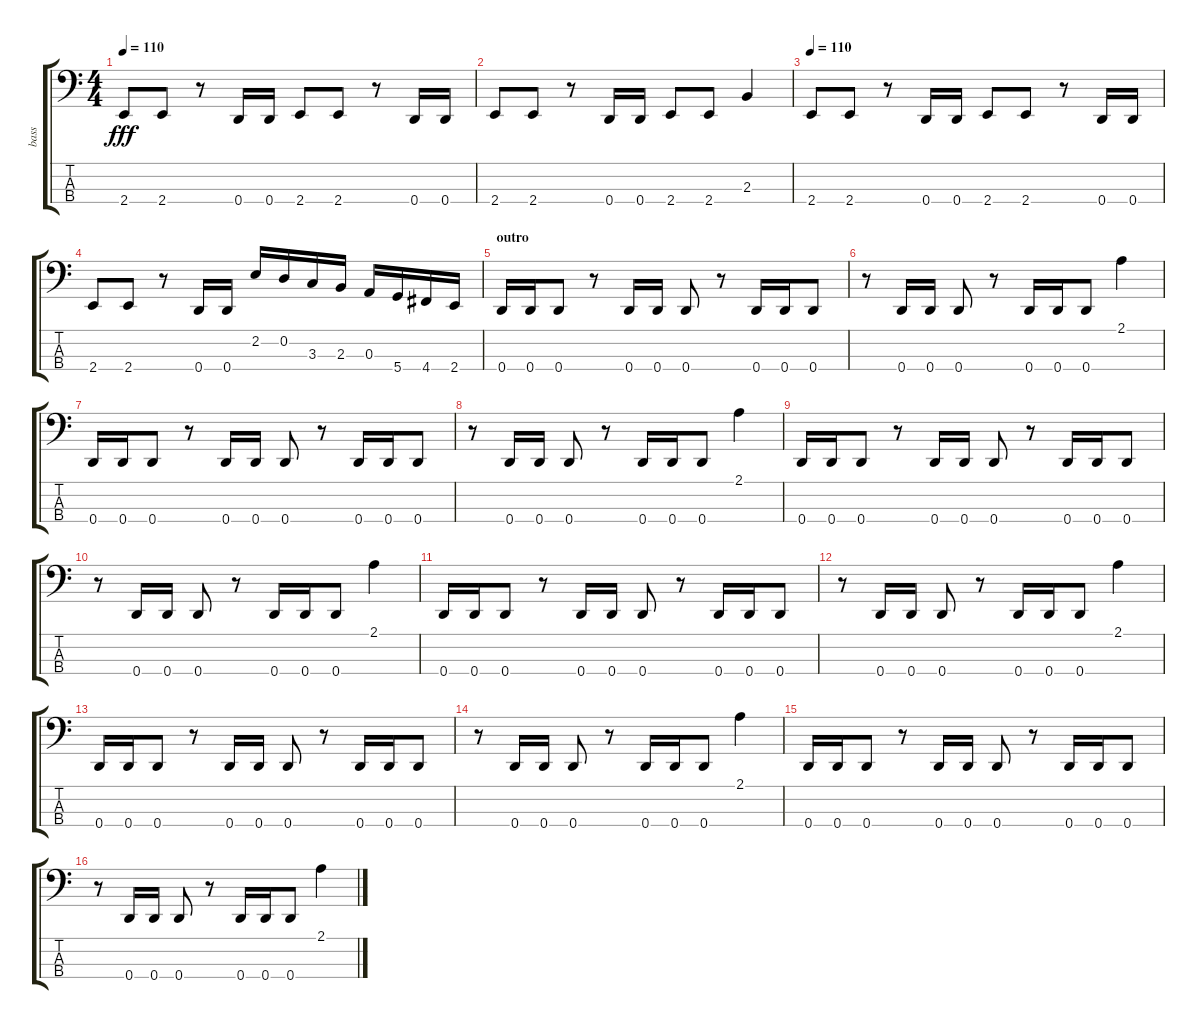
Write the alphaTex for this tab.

\track ("bass" "bass") {instrument electricbassfinger}
\staff {score tabs}
\tuning (G2 D2 A1 D1) {hide}
\ts (4 4)
\tempo 110
\clef f4
\ks c
2.4.8{dy fff} 2.4.8 r.8 0.4.16 0.4.16 2.4.8 2.4.8 r.8 0.4.16 0.4.16 |
2.4.8 2.4.8 r.8 0.4.16 0.4.16 2.4.8 2.4.8 2.3.4 |
\tempo 110
2.4.8 2.4.8 r.8 0.4.16 0.4.16 2.4.8 2.4.8 r.8 0.4.16 0.4.16 |
2.4.8 2.4.8 r.8 0.4.16 0.4.16 2.2.16 0.2.16 3.3.16 2.3.16 0.3.16 5.4.16 4.4.16 2.4.16 |
\section ("" "outro")
0.4.16 0.4.16 0.4.8 r.8 0.4.16 0.4.16 0.4.8 r.8 0.4.16 0.4.16 0.4.8 |
r.8 0.4.16 0.4.16 0.4.8 r.8 0.4.16 0.4.16 0.4.8 2.1.4 |
0.4.16 0.4.16 0.4.8 r.8 0.4.16 0.4.16 0.4.8 r.8 0.4.16 0.4.16 0.4.8 |
r.8 0.4.16 0.4.16 0.4.8 r.8 0.4.16 0.4.16 0.4.8 2.1.4 |
0.4.16 0.4.16 0.4.8 r.8 0.4.16 0.4.16 0.4.8 r.8 0.4.16 0.4.16 0.4.8 |
r.8 0.4.16 0.4.16 0.4.8 r.8 0.4.16 0.4.16 0.4.8 2.1.4 |
0.4.16 0.4.16 0.4.8 r.8 0.4.16 0.4.16 0.4.8 r.8 0.4.16 0.4.16 0.4.8 |
r.8 0.4.16 0.4.16 0.4.8 r.8 0.4.16 0.4.16 0.4.8 2.1.4 |
0.4.16 0.4.16 0.4.8 r.8 0.4.16 0.4.16 0.4.8 r.8 0.4.16 0.4.16 0.4.8 |
r.8 0.4.16 0.4.16 0.4.8 r.8 0.4.16 0.4.16 0.4.8 2.1.4 |
0.4.16 0.4.16 0.4.8 r.8 0.4.16 0.4.16 0.4.8 r.8 0.4.16 0.4.16 0.4.8 |
r.8 0.4.16 0.4.16 0.4.8 r.8 0.4.16 0.4.16 0.4.8 2.1.4
